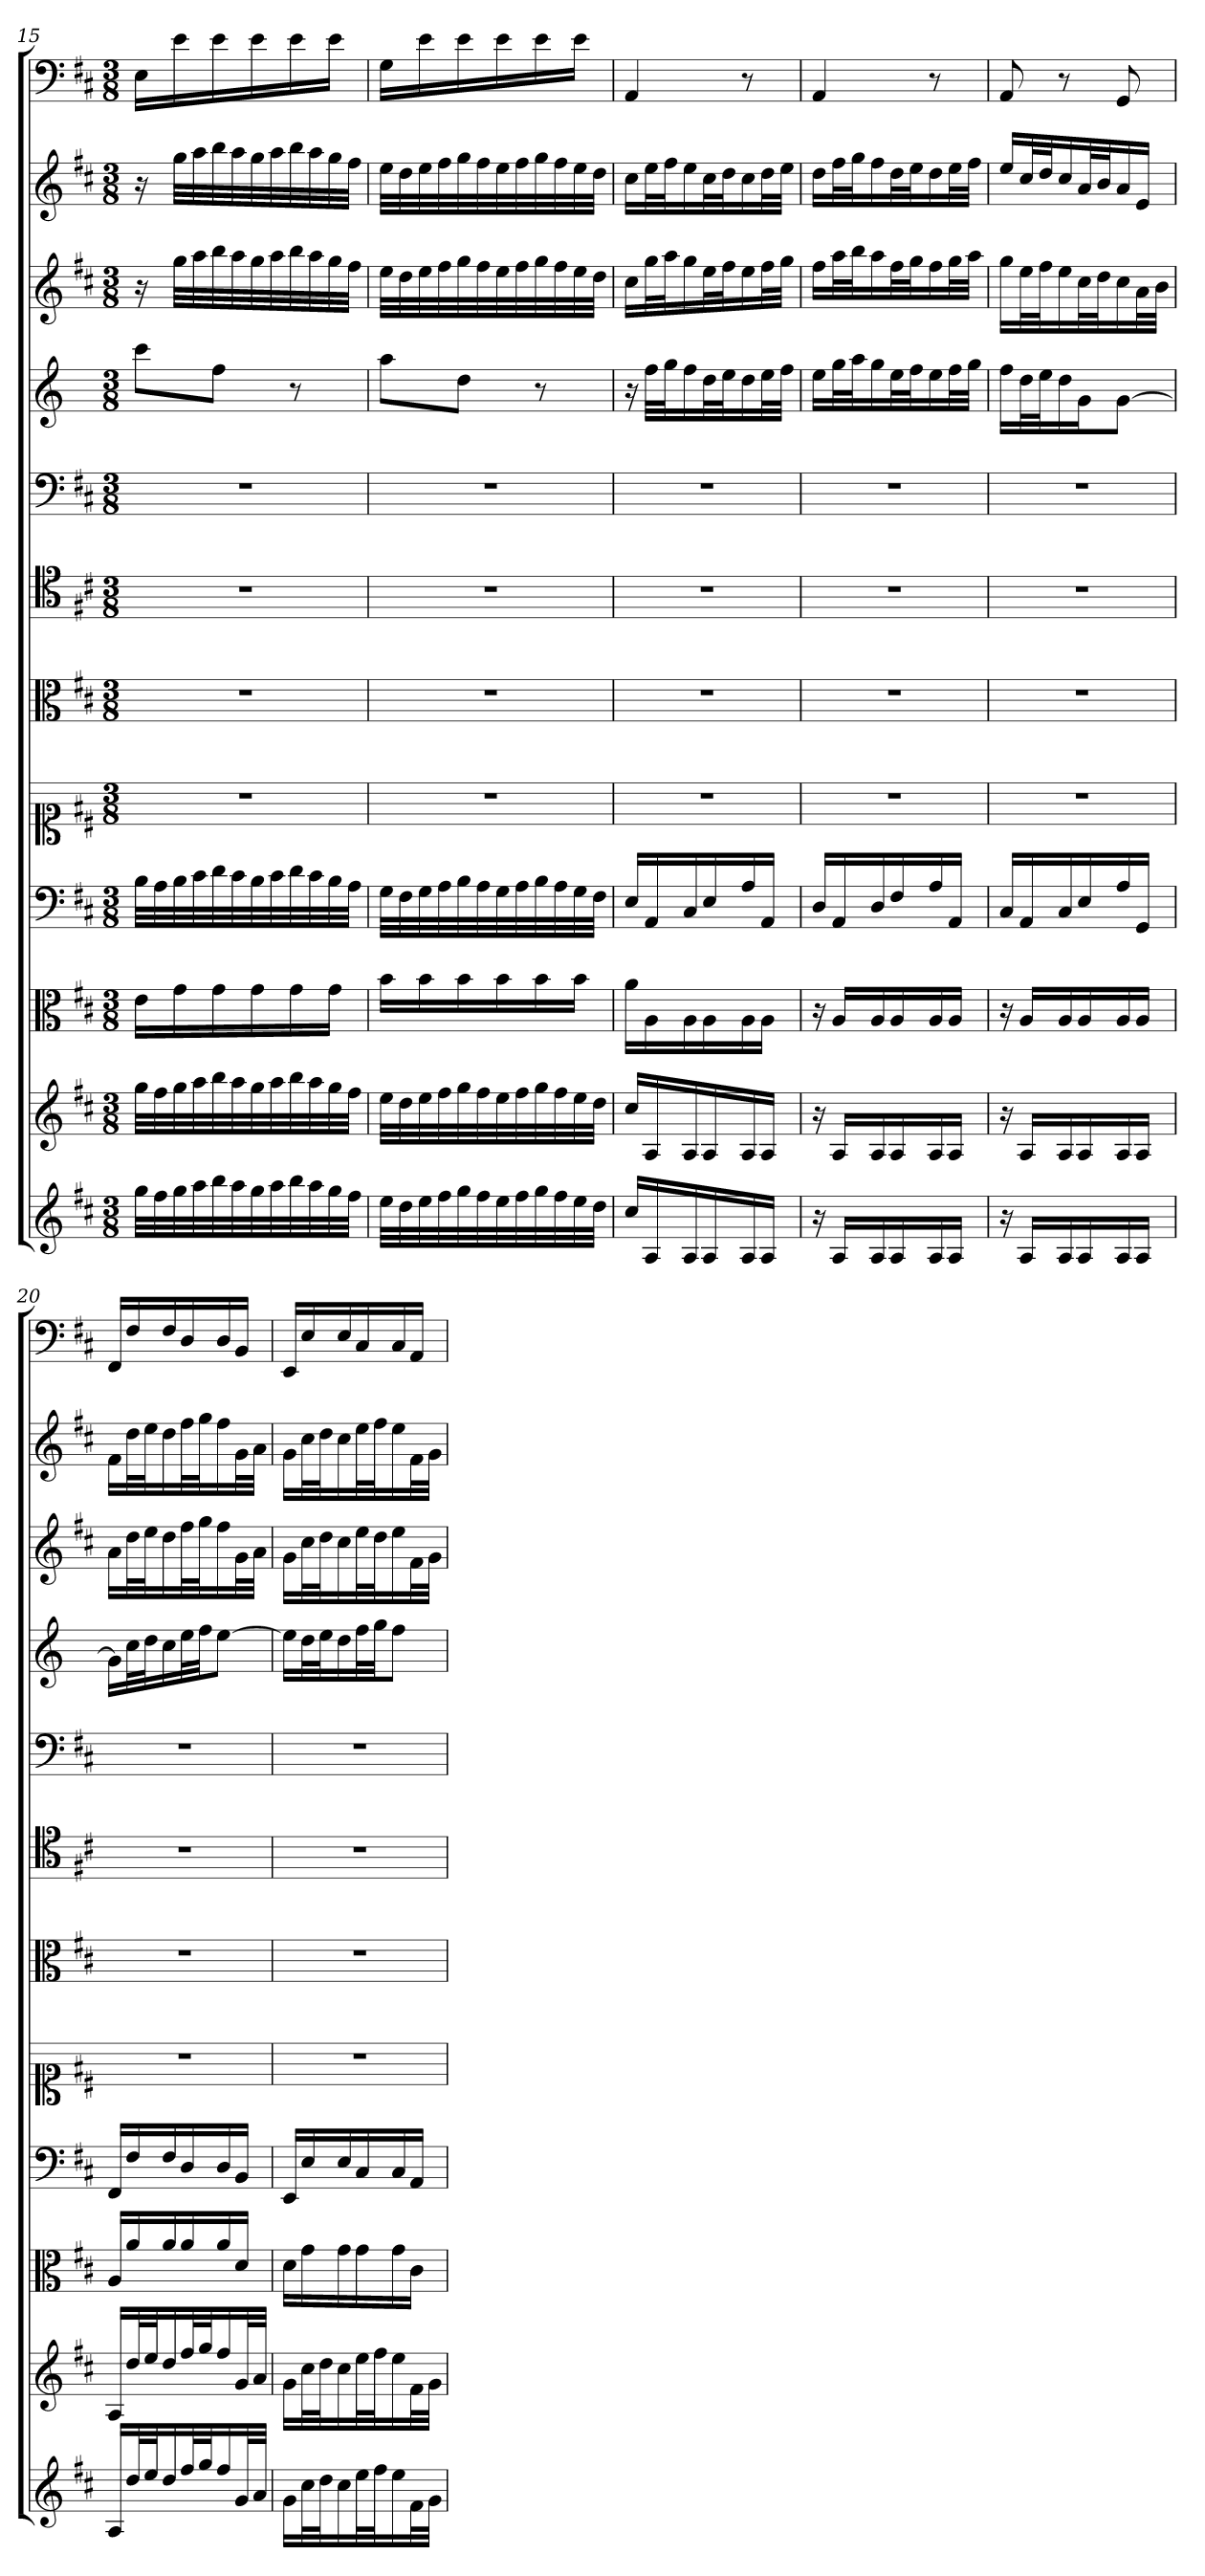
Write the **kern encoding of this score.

**kern	**kern	**kern	**kern	**kern	**kern	**kern	**kern	**kern	**kern	**kern	**kern
*part12	*part11	*part10	*part9	*part8	*part7	*part6	*part5	*part4	*part3	*part2	*part1
*staff12	*staff11	*staff10	*staff9	*staff8	*staff7	*staff6	*staff5	*staff4	*staff3	*staff2	*staff1
*	*	*clefC3	*clefF4	*clefC1	*clefC3	*clefC4	*clefF4	*	*	*	*clefF4
*k[f#c#]	*k[f#c#]	*k[f#c#]	*k[f#c#]	*k[f#c#]	*k[f#c#]	*k[f#c#]	*k[f#c#]	*k[]	*k[f#c#]	*k[f#c#]	*k[f#c#]
*D:	*D:	*D:	*D:	*D:	*D:	*D:	*D:	*	*D:	*D:	*D:
*M3/8	*M3/8	*M3/8	*M3/8	*M3/8	*M3/8	*M3/8	*M3/8	*M3/8	*M3/8	*M3/8	*M3/8
=15	=15	=15	=15	=15	=15	=15	=15	=15	=15	=15	=15
32ggLLL	32ggLLL	16e\LL	32B\LLL	4.r	4.r	4.r	4.r	8cccL	16r	16r	16E\LL
32ff#	32ff#	.	32A\	.	.	.	.	.	.	.	.
32gg	32gg	16g\	32B\	.	.	.	.	.	32ggLLL	32ggLLL	16e\
32aa	32aa	.	32c#\	.	.	.	.	.	32aa	32aa	.
32bb	32bb	16g\	32d\	.	.	.	.	8ffJ	32bb	32bb	16e\
32aa	32aa	.	32c#\	.	.	.	.	.	32aa	32aa	.
32gg	32gg	16g\	32B\	.	.	.	.	.	32gg	32gg	16e\
32aa	32aa	.	32c#\	.	.	.	.	.	32aa	32aa	.
32bb	32bb	16g\	32d\	.	.	.	.	8r	32bb	32bb	16e\
32aa	32aa	.	32c#\	.	.	.	.	.	32aa	32aa	.
32gg	32gg	16g\JJ	32B\	.	.	.	.	.	32gg	32gg	16e\JJ
32ff#JJJ	32ff#JJJ	.	32A\JJJ	.	.	.	.	.	32ff#JJJ	32ff#JJJ	.
=16	=16	=16	=16	=16	=16	=16	=16	=16	=16	=16	=16
32eeLLL	32eeLLL	16b\LL	32G\LLL	4.r	4.r	4.r	4.r	8aaL	32eeLLL	32eeLLL	16G\LL
32dd	32dd	.	32F#\	.	.	.	.	.	32dd	32dd	.
32ee	32ee	16b\	32G\	.	.	.	.	.	32ee	32ee	16e\
32ff#	32ff#	.	32A\	.	.	.	.	.	32ff#	32ff#	.
32gg	32gg	16b\	32B\	.	.	.	.	8ddJ	32gg	32gg	16e\
32ff#	32ff#	.	32A\	.	.	.	.	.	32ff#	32ff#	.
32ee	32ee	16b\	32G\	.	.	.	.	.	32ee	32ee	16e\
32ff#	32ff#	.	32A\	.	.	.	.	.	32ff#	32ff#	.
32gg	32gg	16b\	32B\	.	.	.	.	8r	32gg	32gg	16e\
32ff#	32ff#	.	32A\	.	.	.	.	.	32ff#	32ff#	.
32ee	32ee	16b\JJ	32G\	.	.	.	.	.	32ee	32ee	16e\JJ
32ddJJJ	32ddJJJ	.	32F#\JJJ	.	.	.	.	.	32ddJJJ	32ddJJJ	.
=17	=17	=17	=17	=17	=17	=17	=17	=17	=17	=17	=17
16cc#LL	16cc#LL	16a\LL	16E/LL	4.r	4.r	4.r	4.r	16r	16cc#LL	16cc#LL	4AA
16A	16A	16A\	16AA/	.	.	.	.	32ffLLL	32ggL	32eeL	.
.	.	.	.	.	.	.	.	32ggJ	32aaJ	32ff#J	.
16A	16A	16A\	16C#/	.	.	.	.	16ff	16gg	16ee	.
16A	16A	16A\	16E/	.	.	.	.	32ddL	32eeL	32cc#L	.
.	.	.	.	.	.	.	.	32eeJ	32ff#J	32ddJ	.
16A	16A	16A\	16A/	.	.	.	.	16dd	16ee	16cc#	8r
16AJJ	16AJJ	16A\JJ	16AA/JJ	.	.	.	.	32eeL	32ff#L	32ddL	.
.	.	.	.	.	.	.	.	32ffJJJ	32ggJJJ	32eeJJJ	.
=18	=18	=18	=18	=18	=18	=18	=18	=18	=18	=18	=18
16r	16r	16r	16D/LL	4.r	4.r	4.r	4.r	16eeLL	16ff#LL	16ddLL	4AA
16ALL	16ALL	16A/LL	16AA/	.	.	.	.	32ggL	32aaL	32ff#L	.
.	.	.	.	.	.	.	.	32aaJ	32bbJ	32ggJ	.
16A	16A	16A/	16D/	.	.	.	.	16gg	16aa	16ff#	.
16A	16A	16A/	16F#/	.	.	.	.	32eeL	32ff#L	32ddL	.
.	.	.	.	.	.	.	.	32ffJ	32ggJ	32eeJ	.
16A	16A	16A/	16A/	.	.	.	.	16ee	16ff#	16dd	8r
16AJJ	16AJJ	16A/JJ	16AA/JJ	.	.	.	.	32ffL	32ggL	32eeL	.
.	.	.	.	.	.	.	.	32ggJJJ	32aaJJJ	32ff#JJJ	.
=19	=19	=19	=19	=19	=19	=19	=19	=19	=19	=19	=19
16r	16r	16r	16C#/LL	4.r	4.r	4.r	4.r	16ffLL	16ggLL	16eeLL	8AA
16ALL	16ALL	16A/LL	16AA/	.	.	.	.	32ddL	32eeL	32cc#L	.
.	.	.	.	.	.	.	.	32eeJ	32ff#J	32ddJ	.
16A	16A	16A/	16C#/	.	.	.	.	16dd	16ee	16cc#	8r
16A	16A	16A/	16E/	.	.	.	.	16gJ	32cc#L	32aL	.
.	.	.	.	.	.	.	.	.	32ddJ	32bJ	.
16A	16A	16A/	16A/	.	.	.	.	[8gJ	16cc#	16a	8GG
16AJJ	16AJJ	16A/JJ	16GG/JJ	.	.	.	.	.	32aL	16eJJ	.
.	.	.	.	.	.	.	.	.	32bJJJ	.	.
=20	=20	=20	=20	=20	=20	=20	=20	=20	=20	=20	=20
16ALL	16ALL	16A/LL	16FF#/LL	4.r	4.r	4.r	4.r	16gLL]	16aLL	16f#LL	16FF#/LL
32ddL	32ddL	16a/	16F#/	.	.	.	.	32ccL	32ddL	32ddL	16F#/
32eeJ	32eeJ	.	.	.	.	.	.	32ddJ	32eeJ	32eeJ	.
16dd	16dd	16a/	16F#/	.	.	.	.	16cc	16dd	16dd	16F#/
32ff#L	32ff#L	16a/	16D/	.	.	.	.	32eeL	32ff#L	32ff#L	16D/
32ggJ	32ggJ	.	.	.	.	.	.	32ffJJ	32ggJ	32ggJ	.
16ff#	16ff#	16a/	16D/	.	.	.	.	[8eeJ	16ff#	16ff#	16D/
32gL	32gL	16d/JJ	16BB/JJ	.	.	.	.	.	32gL	32gL	16BB/JJ
32aJJJ	32aJJJ	.	.	.	.	.	.	.	32aJJJ	32aJJJ	.
=21	=21	=21	=21	=21	=21	=21	=21	=21	=21	=21	=21
16gLL	16gLL	16d\LL	16EE/LL	4.r	4.r	4.r	4.r	16eeLL]	16gLL	16gLL	16EE/LL
32cc#L	32cc#L	16g\	16E/	.	.	.	.	32ddL	32cc#L	32cc#L	16E/
32ddJ	32ddJ	.	.	.	.	.	.	32eeJ	32ddJ	32ddJ	.
16cc#	16cc#	16g\	16E/	.	.	.	.	16dd	16cc#	16cc#	16E/
32eeL	32eeL	16g\	16C#/	.	.	.	.	32ffL	32eeL	32eeL	16C#/
32ff#J	32ff#J	.	.	.	.	.	.	32ggJJ	32ddJ	32ff#J	.
16ee	16ee	16g\	16C#/	.	.	.	.	8ffJ	16ee	16ee	16C#/
32f#L	32f#L	16c#\JJ	16AA/JJ	.	.	.	.	.	32f#L	32f#L	16AA/JJ
32gJJJ	32gJJJ	.	.	.	.	.	.	.	32gJJJ	32gJJJ	.
=	=	=	=	=	=	=	=	=	=	=	=
*-	*-	*-	*-	*-	*-	*-	*-	*-	*-	*-	*-
